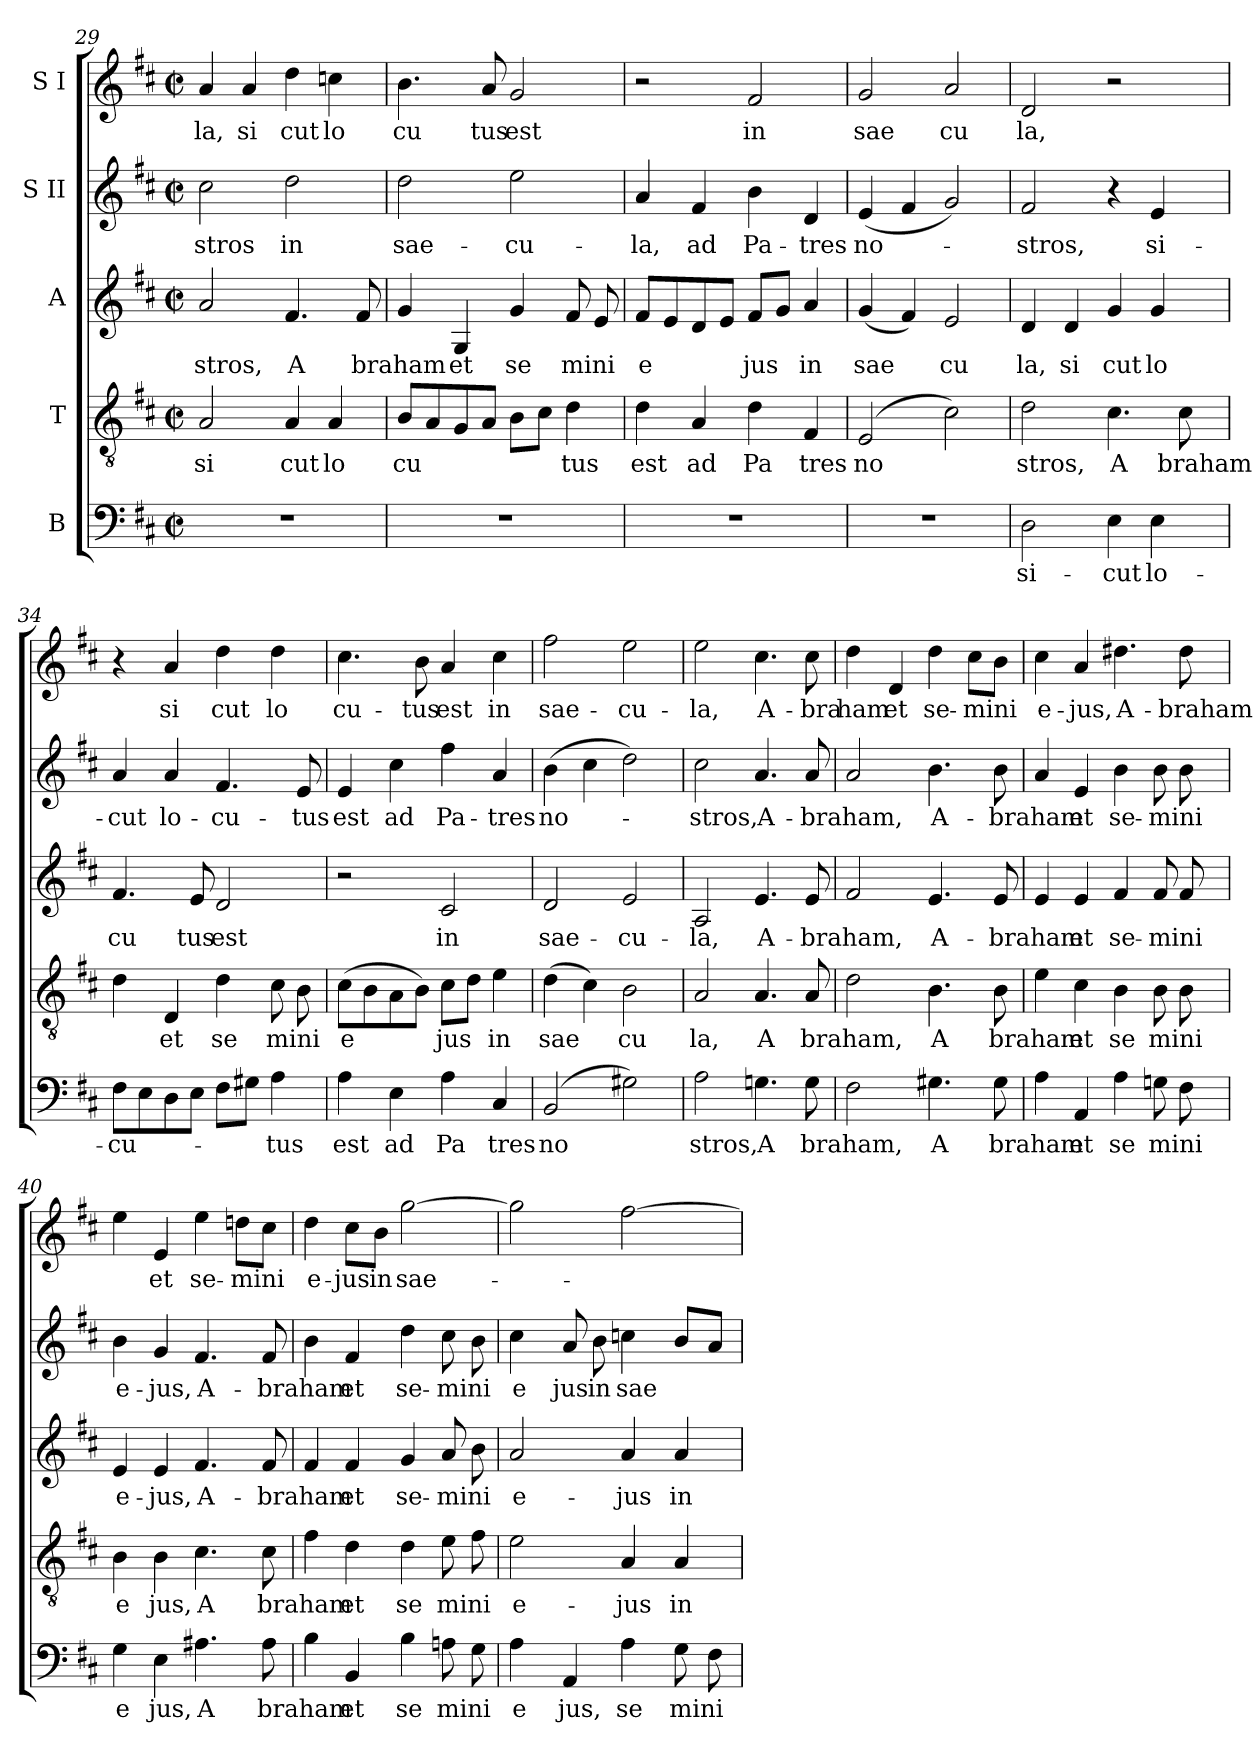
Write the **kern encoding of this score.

**kern	**text	**kern	**text	**kern	**text	**kern	**text	**kern	**text
*part5	*part5	*part4	*part4	*part3	*part3	*part2	*part2	*part1	*part1
*staff5	*staff5	*staff4	*staff4	*staff3	*staff3	*staff2	*staff2	*staff1	*staff1
*I"B	*	*I"T	*	*I"A	*	*I"S II	*	*I"S I	*
*clefF4	*	*clefGv2	*	*clefG2	*	*clefG2	*	*clefG2	*
*k[f#c#]	*	*k[f#c#]	*	*k[f#c#]	*	*k[f#c#]	*	*k[f#c#]	*
*D:	*	*D:	*	*D:	*	*D:	*	*D:	*
*M2/2	*	*M2/2	*	*M2/2	*	*M2/2	*	*M2/2	*
*met(c|)	*	*met(c|)	*	*met(c|)	*	*met(c|)	*	*met(c|)	*
=29	=29	=29	=29	=29	=29	=29	=29	=29	=29
!	!	!	!LO:LY:b:cj	!	!LO:LY:b:cj	!	!LO:LY:b:cj	!	!LO:LY:b:cj
1r	.	2A/	si	2a/	stros,	2cc#\	-stros	4a/	la,
!	!	!	!	!	!	!	!	!	!LO:LY:b:cj
.	.	.	.	.	.	.	.	4a/	si
!	!	!	!LO:LY:b:cj	!	!LO:LY:b:cj	!	!LO:LY:b:cj	!	!LO:LY:b:cj
.	.	4A/	cut	4.f#/	A	2dd\	in	4dd\	cut
!	!	!	!LO:LY:b:cj	!	!	!	!	!	!LO:LY:b:cj
.	.	4A/	lo	.	.	.	.	4ccn\	lo
!	!	!	!	!	!LO:LY:b	!	!	!	!
.	.	.	.	8f#/	braham	.	.	.	.
=30	=30	=30	=30	=30	=30	=30	=30	=30	=30
!	!	!	!LO:LY:b:cj	!	!	!	!LO:LY:b:cj	!	!LO:LY:b:cj
1r	.	8B/L	cu	4g/	.	2dd\	sae-	4.b\	cu
.	.	8A/	.	.	.	.	.	.	.
!	!	!	!	!	!LO:LY:b:cj	!	!	!	!
.	.	8G/	.	4G/	et	.	.	.	.
!	!	!	!	!	!	!	!	!	!LO:LY:b:cj
.	.	8A/J	.	.	.	.	.	8a/	tus
!	!	!	!	!	!LO:LY:b:cj	!	!LO:LY:b:cj	!	!LO:LY:b:cj
.	.	8B\L	.	4g/	se	2ee\	-cu-	2g/	est
.	.	8c#\J	.	.	.	.	.	.	.
!	!	!	!LO:LY:b:cj	!	!LO:LY:b:cj	!	!	!	!
.	.	4d\	tus	8f#/	mini	.	.	.	.
.	.	.	.	8e/	.	.	.	.	.
=31	=31	=31	=31	=31	=31	=31	=31	=31	=31
!	!	!	!LO:LY:b:cj	!	!LO:LY:b:cj	!	!LO:LY:b:cj	!	!
1r	.	4d\	est	8f#/L	e	4a/	-la,	2r	.
.	.	.	.	8e/	.	.	.	.	.
!	!	!	!LO:LY:b:cj	!	!	!	!LO:LY:b:cj	!	!
.	.	4A/	ad	8d/	.	4f#/	ad	.	.
.	.	.	.	8e/J	.	.	.	.	.
!	!	!	!LO:LY:b:cj	!	!LO:LY:b	!	!LO:LY:b:cj	!	!LO:LY:b:cj
.	.	4d\	Pa	8f#/L	jus	4b\	Pa-	2f#/	in
.	.	.	.	8g/J	.	.	.	.	.
!	!	!	!LO:LY:b:cj	!	!LO:LY:b:cj	!	!LO:LY:b:cj	!	!
.	.	4F#/	tres	4a/	in	4d/	-tres	.	.
=32	=32	=32	=32	=32	=32	=32	=32	=32	=32
!	!	!	!LO:LY:b:cj	!	!LO:LY:b	!	!LO:LY:b:cj	!	!LO:LY:b:cj
1r	.	(>2E/	no	(<4g/	sae	(<4e/	no-	2g/	sae
.	.	.	.	4f#/)	.	4f#/	.	.	.
!	!	!	!	!	!LO:LY:b:cj	!	!	!	!LO:LY:b:cj
.	.	2c#\)	.	2e/	cu	2g/)	.	2a/	cu
=33	=33	=33	=33	=33	=33	=33	=33	=33	=33
!	!LO:LY:b:cj	!	!LO:LY:b:cj	!	!LO:LY:b:cj	!	!LO:LY:b:cj	!	!LO:LY:b:cj
2D\	si-	2d\	stros,	4d/	la,	2f#/	-stros,	2d/	la,
!	!	!	!	!	!LO:LY:b:cj	!	!	!	!
.	.	.	.	4d/	si	.	.	.	.
!	!LO:LY:b:cj	!	!LO:LY:b:cj	!	!LO:LY:b:cj	!	!	!	!
4E\	-cut	4.c#\	A	4g/	cut	4r	.	2r	.
!	!LO:LY:b:cj	!	!	!	!LO:LY:b:cj	!	!LO:LY:b:cj	!	!
4E\	lo-	.	.	4g/	lo	4e/	si-	.	.
!	!	!	!LO:LY:b	!	!	!	!	!	!
.	.	8c#\	braham	.	.	.	.	.	.
=34	=34	=34	=34	=34	=34	=34	=34	=34	=34
!	!LO:LY:b:cj	!	!	!	!LO:LY:b:cj	!	!LO:LY:b:cj	!	!
8F#\L	-cu-	4d\	.	4.f#/	cu	4a/	-cut	4r	.
8E\	.	.	.	.	.	.	.	.	.
!	!	!	!LO:LY:b:cj	!	!	!	!LO:LY:b:cj	!	!LO:LY:b:cj
8D\	.	4D/	et	.	.	4a/	lo-	4a/	si
!	!	!	!	!	!LO:LY:b:cj	!	!	!	!
8E\J	.	.	.	8e/	tus	.	.	.	.
!	!	!	!LO:LY:b:cj	!	!LO:LY:b:cj	!	!LO:LY:b:cj	!	!LO:LY:b:cj
8F#\L	.	4d\	se	2d/	est	4.f#/	-cu-	4dd\	cut
8G#X\J	.	.	.	.	.	.	.	.	.
!	!LO:LY:b:cj	!	!LO:LY:b:cj	!	!	!	!	!	!LO:LY:b:cj
4A\	-tus	8c#\	mini	.	.	.	.	4dd\	lo
!	!	!	!	!	!	!	!LO:LY:b:cj	!	!
.	.	8B\	.	.	.	8e/	-tus	.	.
!!LO:LB:g=z
=35	=35	=35	=35	=35	=35	=35	=35	=35	=35
!	!LO:LY:b:cj	!	!LO:LY:b:cj	!	!	!	!LO:LY:b:cj	!	!LO:LY:b:cj
4A\	est	(>8c#\L	e	2r	.	4e/	est	4.cc#\	cu-
.	.	8B\	.	.	.	.	.	.	.
!	!LO:LY:b:cj	!	!	!	!	!	!LO:LY:b:cj	!	!
4E\	ad	8A\	.	.	.	4cc#\	ad	.	.
!	!	!	!	!	!	!	!	!	!LO:LY:b:cj
.	.	8B\J)	.	.	.	.	.	8b\	-tus
!	!LO:LY:b:cj	!	!LO:LY:b	!	!LO:LY:b:cj	!	!LO:LY:b:cj	!	!LO:LY:b:cj
4A\	Pa	8c#\L	jus	2c#/	in	4ff#\	Pa-	4a/	est
.	.	8d\J	.	.	.	.	.	.	.
!	!LO:LY:b:cj	!	!LO:LY:b:cj	!	!	!	!LO:LY:b:cj	!	!LO:LY:b:cj
4C#/	tres	4e\	in	.	.	4a/	-tres	4cc#\	in
=36	=36	=36	=36	=36	=36	=36	=36	=36	=36
!	!LO:LY:b:cj	!	!LO:LY:b	!	!LO:LY:b:cj	!	!LO:LY:b:cj	!	!LO:LY:b:cj
(>2BB/	no	(>4d\	sae	2d/	sae-	(>4b\	no-	2ff#\	sae-
.	.	4c#\)	.	.	.	4cc#\	.	.	.
!	!	!	!LO:LY:b:cj	!	!LO:LY:b:cj	!	!	!	!LO:LY:b:cj
2G#X\)	.	2B\	cu	2e/	-cu-	2dd\)	.	2ee\	-cu-
=37	=37	=37	=37	=37	=37	=37	=37	=37	=37
!	!LO:LY:b:cj	!	!LO:LY:b:cj	!	!LO:LY:b:cj	!	!LO:LY:b:cj	!	!LO:LY:b:cj
2A\	stros,	2A/	la,	2A/	-la,	2cc#\	-stros,	2ee\	-la,
!	!LO:LY:b:cj	!	!LO:LY:b:cj	!	!LO:LY:b:cj	!	!LO:LY:b:cj	!	!LO:LY:b:cj
4.Gn\	A	4.A/	A	4.e/	A-	4.a/	A-	4.cc#\	A-
!	!LO:LY:b	!	!LO:LY:b	!	!LO:LY:b	!	!LO:LY:b	!	!LO:LY:b:cj
8G\	braham,	8A/	braham,	8e/	-braham,	8a/	-braham,	8cc#\	-bra
=38	=38	=38	=38	=38	=38	=38	=38	=38	=38
!	!	!	!	!	!	!	!	!	!LO:LY:b:cj
2F#\	.	2d\	.	2f#/	.	2a/	.	4dd\	ham
!	!	!	!	!	!	!	!	!	!LO:LY:b:cj
.	.	.	.	.	.	.	.	4d/	et
!	!LO:LY:b:cj	!	!LO:LY:b:cj	!	!LO:LY:b:cj	!	!LO:LY:b:cj	!	!LO:LY:b:cj
4.G#X\	A	4.B\	A	4.e/	A-	4.b\	A-	4dd\	se-
!	!	!	!	!	!	!	!	!	!LO:LY:b:cj
.	.	.	.	.	.	.	.	8cc#\L	-mini
!	!LO:LY:b	!	!LO:LY:b	!	!LO:LY:b	!	!LO:LY:b	!	!
8G#\	braham	8B\	braham	8e/	-braham	8b\	-braham	8b\J	.
=39	=39	=39	=39	=39	=39	=39	=39	=39	=39
!	!	!	!	!	!	!	!	!	!LO:LY:b:cj
4A\	.	4e\	.	4e/	.	4a/	.	4cc#\	e-
!	!LO:LY:b:cj	!	!LO:LY:b:cj	!	!LO:LY:b:cj	!	!LO:LY:b:cj	!	!LO:LY:b:cj
4AA/	et	4c#\	et	4e/	et	4e/	et	4a/	-jus,
!	!LO:LY:b:cj	!	!LO:LY:b:cj	!	!LO:LY:b:cj	!	!LO:LY:b:cj	!	!LO:LY:b:cj
4A\	se	4B\	se	4f#/	se-	4b\	se-	4.dd#X\	A-
!	!LO:LY:b:cj	!	!LO:LY:b:cj	!	!LO:LY:b:cj	!	!LO:LY:b:cj	!	!
8Gn\	mini	8B\	mini	8f#/	-mini	8b\	-mini	.	.
!	!	!	!	!	!	!	!	!	!LO:LY:b
8F#\	.	8B\	.	8f#/	.	8b\	.	8dd#\	-braham
=40	=40	=40	=40	=40	=40	=40	=40	=40	=40
!	!LO:LY:b:cj	!	!LO:LY:b:cj	!	!LO:LY:b:cj	!	!LO:LY:b:cj	!	!
4G\	e	4B\	e	4e/	e-	4b\	e-	4ee\	.
!	!LO:LY:b:cj	!	!LO:LY:b:cj	!	!LO:LY:b:cj	!	!LO:LY:b:cj	!	!LO:LY:b:cj
4E\	jus,	4B\	jus,	4e/	-jus,	4g/	-jus,	4e/	et
!	!LO:LY:b:cj	!	!LO:LY:b:cj	!	!LO:LY:b:cj	!	!LO:LY:b:cj	!	!LO:LY:b:cj
4.A#X\	A	4.c#\	A	4.f#/	A-	4.f#/	A-	4ee\	se-
!	!	!	!	!	!	!	!	!	!LO:LY:b:cj
.	.	.	.	.	.	.	.	8ddn\L	-mini
!	!LO:LY:b	!	!LO:LY:b	!	!LO:LY:b	!	!LO:LY:b	!	!
8A#\	braham	8c#\	braham	8f#/	-braham	8f#/	-braham	8cc#\J	.
=41	=41	=41	=41	=41	=41	=41	=41	=41	=41
!	!	!	!	!	!	!	!	!	!LO:LY:b:cj
4B\	.	4f#\	.	4f#/	.	4b\	.	4dd\	e-
!	!LO:LY:b:cj	!	!LO:LY:b:cj	!	!LO:LY:b:cj	!	!LO:LY:b:cj	!	!LO:LY:b:cj
4BB/	et	4d\	et	4f#/	et	4f#/	et	8cc#\L	-jus
!	!	!	!	!	!	!	!	!	!LO:LY:b:cj
.	.	.	.	.	.	.	.	8b\J	in
!	!LO:LY:b:cj	!	!LO:LY:b:cj	!	!LO:LY:b:cj	!	!LO:LY:b:cj	!	!LO:LY:b
4B\	se	4d\	se	4g/	se-	4dd\	se-	[>2gg\	sae-
!	!LO:LY:b:cj	!	!LO:LY:b:cj	!	!LO:LY:b:cj	!	!LO:LY:b:cj	!	!
8An\	mini	8e\	mini	8a/	-mini	8cc#\	-mini	.	.
8G\	.	8f#\	.	8b\	.	8b\	.	.	.
!!LO:PB:g=z
=42	=42	=42	=42	=42	=42	=42	=42	=42	=42
!	!LO:LY:b:cj	!	!LO:LY:b:cj	!	!LO:LY:b:cj	!	!LO:LY:b:cj	!	!
*	*	*	*	*	*	*	*	*^	*
4A\	e	2e\	e-	2a/	e-	4cc#\	e	2gg\]	16.ryy	.
.	.	.	.	.	.	.	.	.	2ryy	.
!	!LO:LY:b:cj	!	!	!	!	!	!LO:LY:b:cj	!	!	!
4AA/	jus,	.	.	.	.	8a/	jus	.	.	.
!	!	!	!	!	!	!	!LO:LY:b:cj	!	!	!
.	.	.	.	.	.	8b\	in	.	.	.
!	!LO:LY:b:cj	!	!LO:LY:b:cj	!	!LO:LY:b:cj	!	!LO:LY:b	!	!	!
4A\	se	4A/	-jus	4a/	-jus	4ccn\	sae	[>2ff#\	.	.
.	.	.	.	.	.	.	.	.	4ryy	.
!	!LO:LY:b:cj	!	!LO:LY:b:cj	!	!LO:LY:b:cj	!	!	!	!	!
8G\	mini	4A/	in	4a/	in	8b/L	.	.	.	.
.	.	.	.	.	.	.	.	.	8ryy	.
8F#\	.	.	.	.	.	8a/J	.	.	.	.
.	.	.	.	.	.	.	.	.	32ryy	.
*	*	*	*	*	*	*	*	*v	*v	*
=	=	=	=	=	=	=	=	=	=
*-	*-	*-	*-	*-	*-	*-	*-	*-	*-
